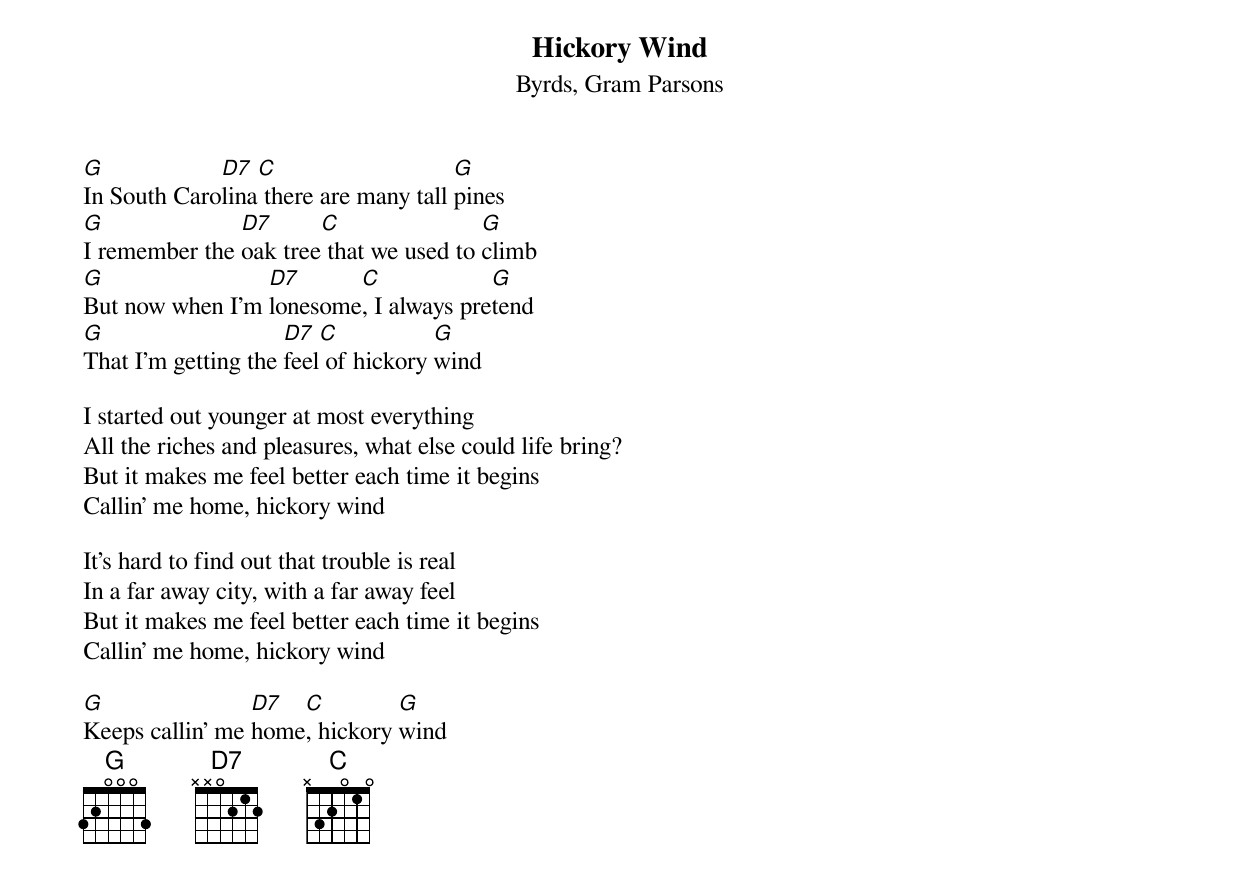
{t:Hickory Wind}
{st:Byrds, Gram Parsons}

[G]In South Caro[D7]lina[C] there are many tall [G]pines
[G]I remember the [D7]oak tree[C] that we used to [G]climb
[G]But now when I'm [D7]lonesome[C], I always pre[G]tend
[G]That I'm getting the [D7]feel[C] of hickory [G]wind

I started out younger at most everything
All the riches and pleasures, what else could life bring?
But it makes me feel better each time it begins
Callin' me home, hickory wind

It's hard to find out that trouble is real
In a far away city, with a far away feel
But it makes me feel better each time it begins
Callin' me home, hickory wind

[G]Keeps callin' me [D7]home[C], hickory [G]wind
